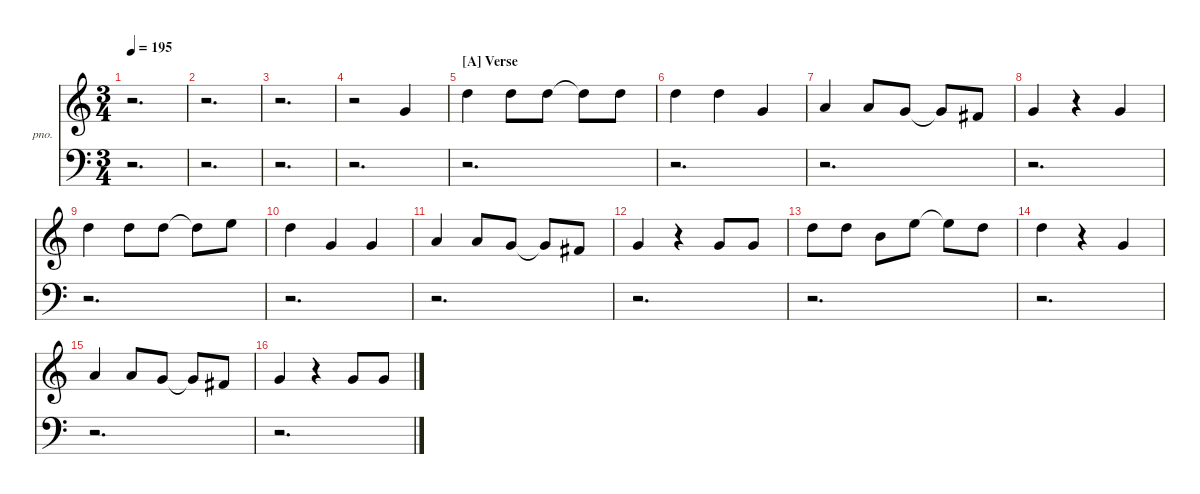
\hideDynamics
\bracketExtendMode nobrackets
\firstSystemTrackNameOrientation horizontal
\track ("Vocal" "pno.") {instrument acousticgrandpiano}
\staff {score}
\tuning (E4 B3 G3 D3 A2 E2)
\ts (3 4)
\tempo 195
\clef g2
\ks aminor
r.2{d dy ff} |
r.2{d} |
r.2{d} |
r.2 3.1.4 |
\section ("A" "Verse")
10.1.4 10.1.8 10.1.8 10.1{t}.8 10.1.8 |
10.1.4 10.1.4 3.1.4 |
5.1.4 5.1.8 3.1.8 3.1{t}.8 2.1{acc #}.8 |
3.1.4 r.4 3.1.4 |
10.1.4 10.1.8 10.1.8 10.1{t}.8 12.1.8 |
10.1.4 3.1.4 3.1.4 |
5.1.4 5.1.8 3.1.8 3.1{t}.8 2.1{acc #}.8 |
3.1.4 r.4 3.1.8 3.1.8 |
10.1.8 10.1.8 7.1.8 12.1.8 12.1{t}.8 10.1.8 |
10.1.4 r.4 3.1.4 |
5.1.4 5.1.8 3.1.8 3.1{t}.8 2.1{acc #}.8 |
3.1.4 r.4 3.1.8 3.1.8
\staff {score}
\tuning (G2 D2 A1 E1 B0)
\clef f4
\ottava regular
\simile none
\ks aminor
r.2{d dy ff} |
r.2{d} |
r.2{d} |
r.2{d} |
r.2{d} |
r.2{d} |
r.2{d} |
r.2{d} |
r.2{d} |
r.2{d} |
r.2{d} |
r.2{d} |
r.2{d} |
r.2{d} |
r.2{d} |
r.2{d}
